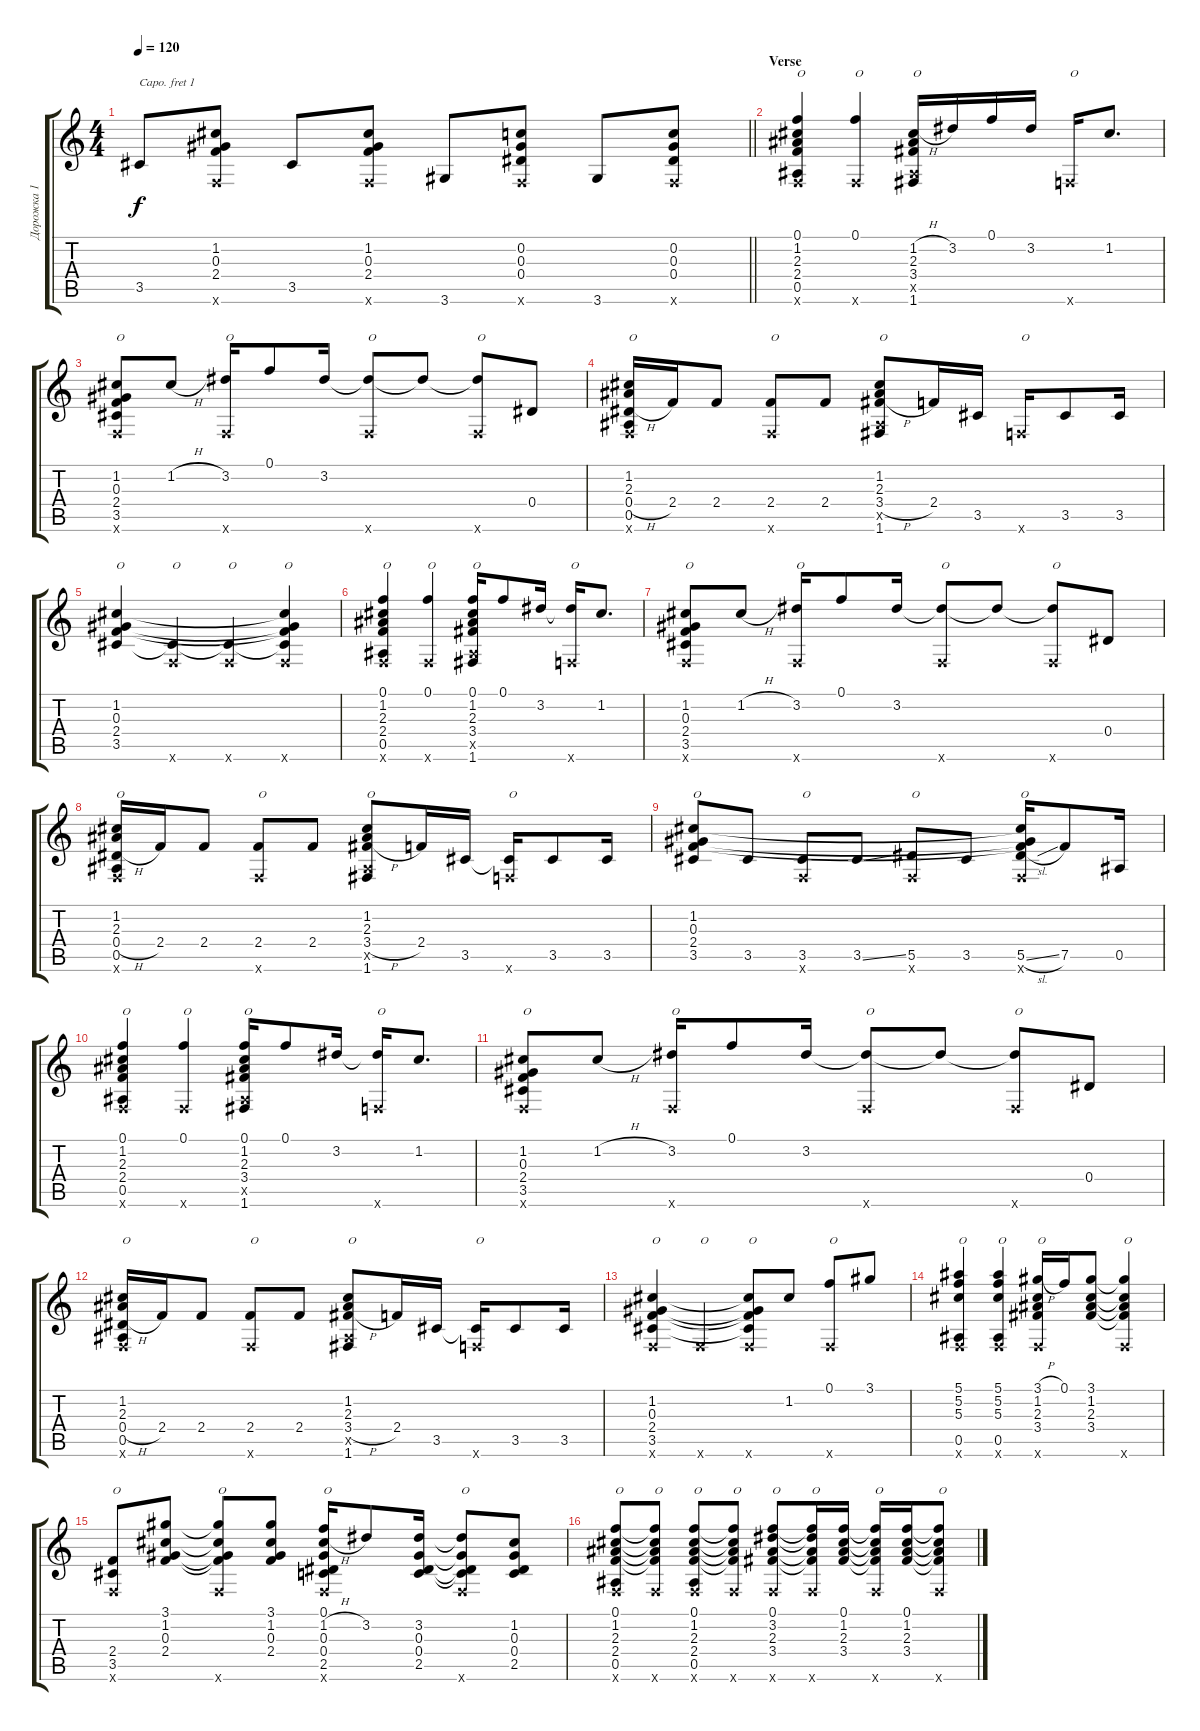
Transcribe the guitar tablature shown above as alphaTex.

\track ("Дорожка 1" "Дорожка 1") {instrument acousticguitarsteel}
\staff {score tabs}
\capo 1
\tuning (E4 B3 G3 D3 A2 E2) {hide}
\ts (4 4)
\tempo 120
\clef g2
\barLineRight lightlight
\ks c
3.5.8{dy f} (1.2 0.3 2.4 0.6{x}).8 3.5.8 (1.2 0.3 2.4 0.6{x}).8 3.6.8 (0.2 0.3 0.4 0.6{x}).8 3.6.8 (0.2 0.3 0.4 0.6{x}).8 |
\section ("" "Verse")
(0.1 1.2 2.3 2.4 0.5 0.6{x}).4{txt "O"} (0.1 0.6{x}).4{txt "O"} (1.2{h} 2.3 3.4 0.5{x} 1.6).16{txt "O"} 3.2.16 0.1.16 3.2.16 0.6{x}.16{txt "O"} 1.2.8{d} |
(1.2 0.3 2.4 3.5 0.6{x}).8{txt "O"} 1.2{h}.8 (3.2 0.6{x}).16{txt "O"} 0.1.8 3.2.16 (3.2{t} 0.6{x}).8{txt "O"} 3.2{t}.8 (3.2{t} 0.6{x}).8{txt "O"} 0.4.8 |
(1.2 2.3 0.4{h} 0.5 0.6{x}).16{txt "O"} 2.4.16 2.4.8 (2.4 0.6{x}).8{txt "O"} 2.4.8 (1.2 2.3 3.4{h} 0.5{x} 1.6).8{txt "O"} 2.4.16 3.5.16 0.6{x}.16{txt "O"} 3.5.8 3.5.16 |
(1.2 0.3 2.4 3.5).4{txt "O"} (3.5{t} 0.6{x}).4{txt "O"} (3.5{t} 0.6{x}).4{txt "O"} (1.2{t} 0.3{t} 2.4{t} 3.5{t} 0.6{x}).4{txt "O"} |
(0.1 1.2 2.3 2.4 0.5 0.6{x}).4{txt "O"} (0.1 0.6{x}).4{txt "O"} (0.1 1.2 2.3 3.4 0.5{x} 1.6).16{txt "O"} 0.1.8 3.2.16 (3.2{t} 0.6{x}).16{txt "O"} 1.2.8{d} |
(1.2 0.3 2.4 3.5 0.6{x}).8{txt "O"} 1.2{h}.8 (3.2 0.6{x}).16{txt "O"} 0.1.8 3.2.16 (3.2{t} 0.6{x}).8{txt "O"} 3.2{t}.8 (3.2{t} 0.6{x}).8{txt "O"} 0.4.8 |
(1.2 2.3 0.4{h} 0.5 0.6{x}).16{txt "O"} 2.4.16 2.4.8 (2.4 0.6{x}).8{txt "O"} 2.4.8 (1.2 2.3 3.4{h} 0.5{x} 1.6).8{txt "O"} 2.4.16 3.5.16 (3.5{t} 0.6{x}).16{txt "O"} 3.5.8 3.5.16 |
(1.2 0.3 2.4 3.5).8{txt "O"} 3.5.8 (3.5 0.6{x}).8{txt "O"} 3.5{ss}.8 (5.5 0.6{x}).8{txt "O"} 3.5.8 (1.2{t} 0.3{t} 2.4{t} 5.5{sl} 0.6{x}).16{txt "O"} 7.5.8 0.5.16 |
(0.1 1.2 2.3 2.4 0.5 0.6{x}).4{txt "O"} (0.1 0.6{x}).4{txt "O"} (0.1 1.2 2.3 3.4 0.5{x} 1.6).16{txt "O"} 0.1.8 3.2.16 (3.2{t} 0.6{x}).16{txt "O"} 1.2.8{d} |
(1.2 0.3 2.4 3.5 0.6{x}).8{txt "O"} 1.2{h}.8 (3.2 0.6{x}).16{txt "O"} 0.1.8 3.2.16 (3.2{t} 0.6{x}).8{txt "O"} 3.2{t}.8 (3.2{t} 0.6{x}).8{txt "O"} 0.4.8 |
(1.2 2.3 0.4{h} 0.5 0.6{x}).16{txt "O"} 2.4.16 2.4.8 (2.4 0.6{x}).8{txt "O"} 2.4.8 (1.2 2.3 3.4{h} 0.5{x} 1.6).8{txt "O"} 2.4.16 3.5.16 (3.5{t} 0.6{x}).16{txt "O"} 3.5.8 3.5.16 |
(1.2 0.3 2.4 3.5 0.6{x}).4{txt "O"} 0.6{x}.4{txt "O"} (1.2{t} 0.3{t} 2.4{t} 3.5{t} 0.6{x}).8{txt "O"} 1.2.8 (0.1 0.6{x}).8{txt "O"} 3.1.8 |
(5.1 5.2 5.3 0.5 0.6{x}).4{txt "O"} (5.1 5.2 5.3 0.5 0.6{x}).4{txt "O"} (3.1{h} 1.2 2.3 3.4 0.6{x}).16{txt "O"} 0.1.16 (3.1 1.2 2.3 3.4).8 (3.1{t} 1.2{t} 2.3{t} 3.4{t} 0.6{x}).4{txt "O"} |
(2.4 3.5 0.6{x}).8{txt "O"} (3.1 1.2 0.3 2.4).8 (3.1{t} 1.2{t} 0.3{t} 2.4{t} 0.6{x}).8{txt "O"} (3.1 1.2 0.3 2.4).8 (0.1 1.2{h} 0.3 0.4 2.5 0.6{x}).16{txt "O"} 3.2.8 (3.2 0.3 0.4 2.5).16 (3.2{t} 0.3{t} 0.4{t} 2.5{t} 0.6{x}).8{txt "O"} (1.2 0.3 0.4 2.5).8 |
(0.1 1.2 2.3 2.4 0.5 0.6{x}).8{txt "O"} (0.1{t} 1.2{t} 2.3{t} 2.4{t} 0.6{x}).8{txt "O"} (0.1 1.2 2.3 2.4 0.5 0.6{x}).8{txt "O"} (0.1{t} 1.2{t} 2.3{t} 2.4{t} 0.6{x}).8{txt "O"} (0.1 3.2 2.3 3.4 0.6{x}).8{txt "O"} (0.1{t} 3.2{t} 2.3{t} 3.4{t} 0.6{x}).16{txt "O"} (0.1 1.2 2.3 3.4).16 (0.1{t} 1.2{t} 2.3{t} 3.4{t} 0.6{x}).16{txt "O"} (0.1 1.2 2.3 3.4).16 (0.1{t} 1.2{t} 2.3{t} 3.4{t} 0.6{x}).8{txt "O"}
